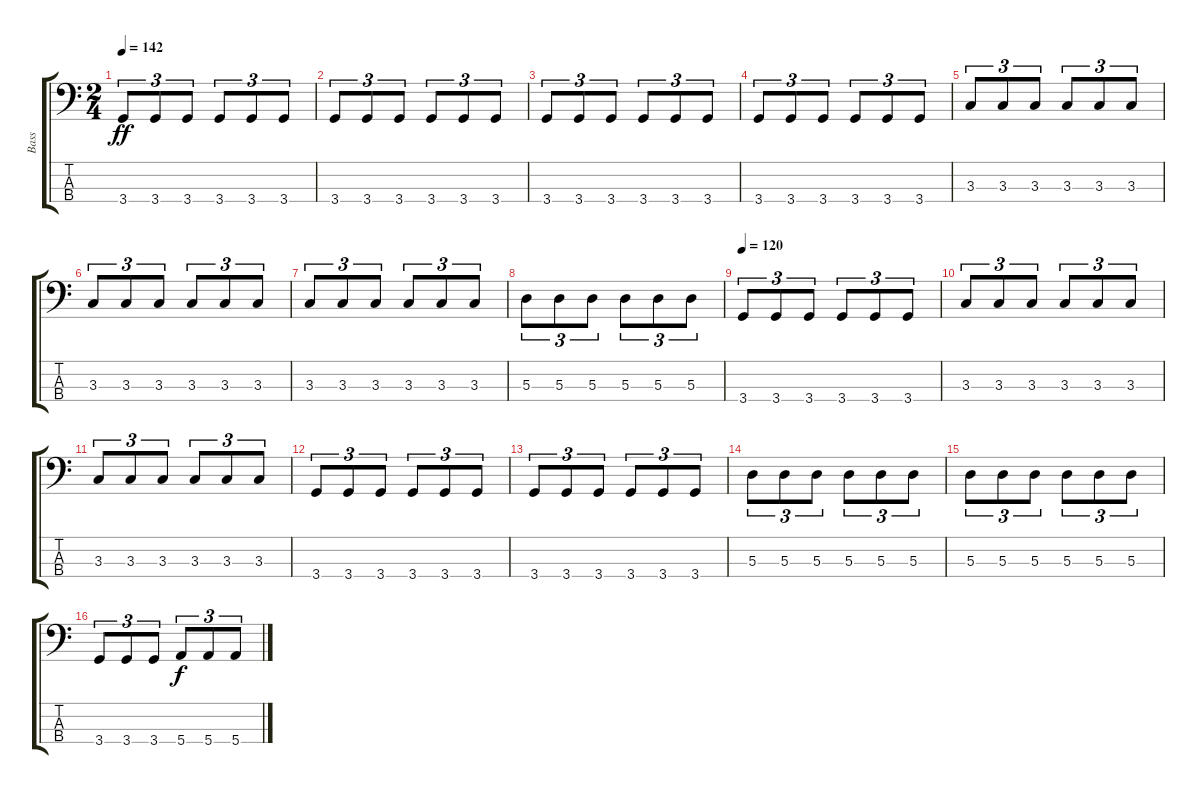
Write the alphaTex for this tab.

\track ("Bass" "Bass") {instrument electricbasspick}
\staff {score tabs}
\tuning (G2 D2 A1 E1) {hide}
\ts (2 4)
\tempo 142
\clef f4
\ks c
3.4.8{tu (3 2) dy ff} 3.4.8{tu (3 2)} 3.4.8{tu (3 2)} 3.4.8{tu (3 2)} 3.4.8{tu (3 2)} 3.4.8{tu (3 2)} |
3.4.8{tu (3 2)} 3.4.8{tu (3 2)} 3.4.8{tu (3 2)} 3.4.8{tu (3 2)} 3.4.8{tu (3 2)} 3.4.8{tu (3 2)} |
3.4.8{tu (3 2)} 3.4.8{tu (3 2)} 3.4.8{tu (3 2)} 3.4.8{tu (3 2)} 3.4.8{tu (3 2)} 3.4.8{tu (3 2)} |
3.4.8{tu (3 2)} 3.4.8{tu (3 2)} 3.4.8{tu (3 2)} 3.4.8{tu (3 2)} 3.4.8{tu (3 2)} 3.4.8{tu (3 2)} |
3.3.8{tu (3 2)} 3.3.8{tu (3 2)} 3.3.8{tu (3 2)} 3.3.8{tu (3 2)} 3.3.8{tu (3 2)} 3.3.8{tu (3 2)} |
3.3.8{tu (3 2)} 3.3.8{tu (3 2)} 3.3.8{tu (3 2)} 3.3.8{tu (3 2)} 3.3.8{tu (3 2)} 3.3.8{tu (3 2)} |
3.3.8{tu (3 2)} 3.3.8{tu (3 2)} 3.3.8{tu (3 2)} 3.3.8{tu (3 2)} 3.3.8{tu (3 2)} 3.3.8{tu (3 2)} |
5.3.8{tu (3 2)} 5.3.8{tu (3 2)} 5.3.8{tu (3 2)} 5.3.8{tu (3 2)} 5.3.8{tu (3 2)} 5.3.8{tu (3 2)} |
\tempo 120
3.4.8{tu (3 2)} 3.4.8{tu (3 2)} 3.4.8{tu (3 2)} 3.4.8{tu (3 2)} 3.4.8{tu (3 2)} 3.4.8{tu (3 2)} |
3.3.8{tu (3 2)} 3.3.8{tu (3 2)} 3.3.8{tu (3 2)} 3.3.8{tu (3 2)} 3.3.8{tu (3 2)} 3.3.8{tu (3 2)} |
3.3.8{tu (3 2)} 3.3.8{tu (3 2)} 3.3.8{tu (3 2)} 3.3.8{tu (3 2)} 3.3.8{tu (3 2)} 3.3.8{tu (3 2)} |
3.4.8{tu (3 2)} 3.4.8{tu (3 2)} 3.4.8{tu (3 2)} 3.4.8{tu (3 2)} 3.4.8{tu (3 2)} 3.4.8{tu (3 2)} |
3.4.8{tu (3 2)} 3.4.8{tu (3 2)} 3.4.8{tu (3 2)} 3.4.8{tu (3 2)} 3.4.8{tu (3 2)} 3.4.8{tu (3 2)} |
5.3.8{tu (3 2)} 5.3.8{tu (3 2)} 5.3.8{tu (3 2)} 5.3.8{tu (3 2)} 5.3.8{tu (3 2)} 5.3.8{tu (3 2)} |
5.3.8{tu (3 2)} 5.3.8{tu (3 2)} 5.3.8{tu (3 2)} 5.3.8{tu (3 2)} 5.3.8{tu (3 2)} 5.3.8{tu (3 2)} |
3.4.8{tu (3 2)} 3.4.8{tu (3 2)} 3.4.8{tu (3 2)} 5.4.8{tu (3 2) dy f} 5.4.8{tu (3 2)} 5.4.8{tu (3 2)}
